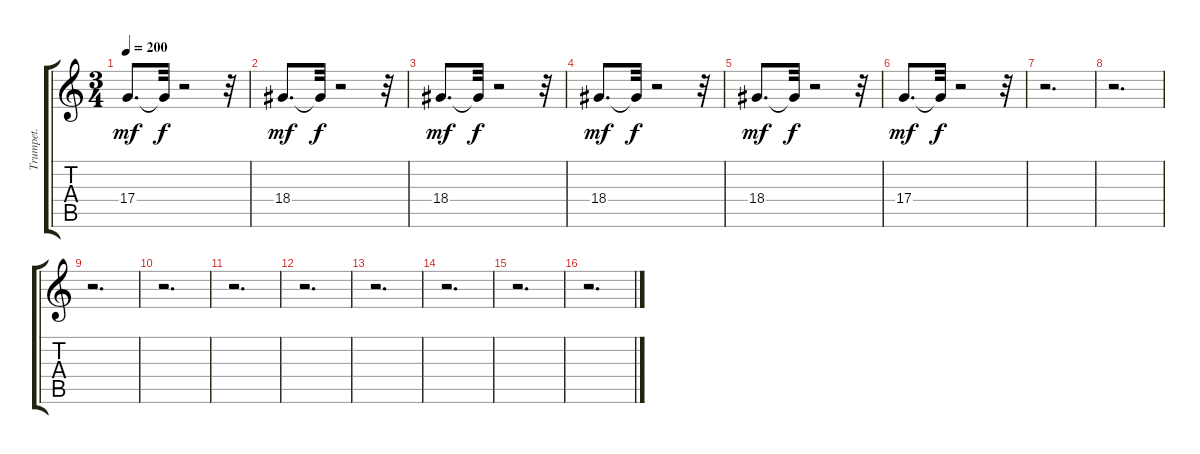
\track ("Trumpet." "Trumpet.") {instrument trumpet}
\staff {score tabs}
\tuning (E4 B3 G3 D3 A2 E2) {hide}
\ts (3 4)
\tempo 200
\clef g2
\ks c
17.4.8{d dy mf} 17.4{t}.32{dy f} r.2 r.32 |
18.4.8{d dy mf} 18.4{t}.32{dy f} r.2 r.32 |
18.4.8{d dy mf} 18.4{t}.32{dy f} r.2 r.32 |
18.4.8{d dy mf} 18.4{t}.32{dy f} r.2 r.32 |
18.4.8{d dy mf} 18.4{t}.32{dy f} r.2 r.32 |
17.4.8{d dy mf} 17.4{t}.32{dy f} r.2 r.32 |
r.2{d} |
r.2{d} |
r.2{d} |
r.2{d} |
r.2{d} |
r.2{d} |
r.2{d} |
r.2{d} |
r.2{d} |
r.2{d}
